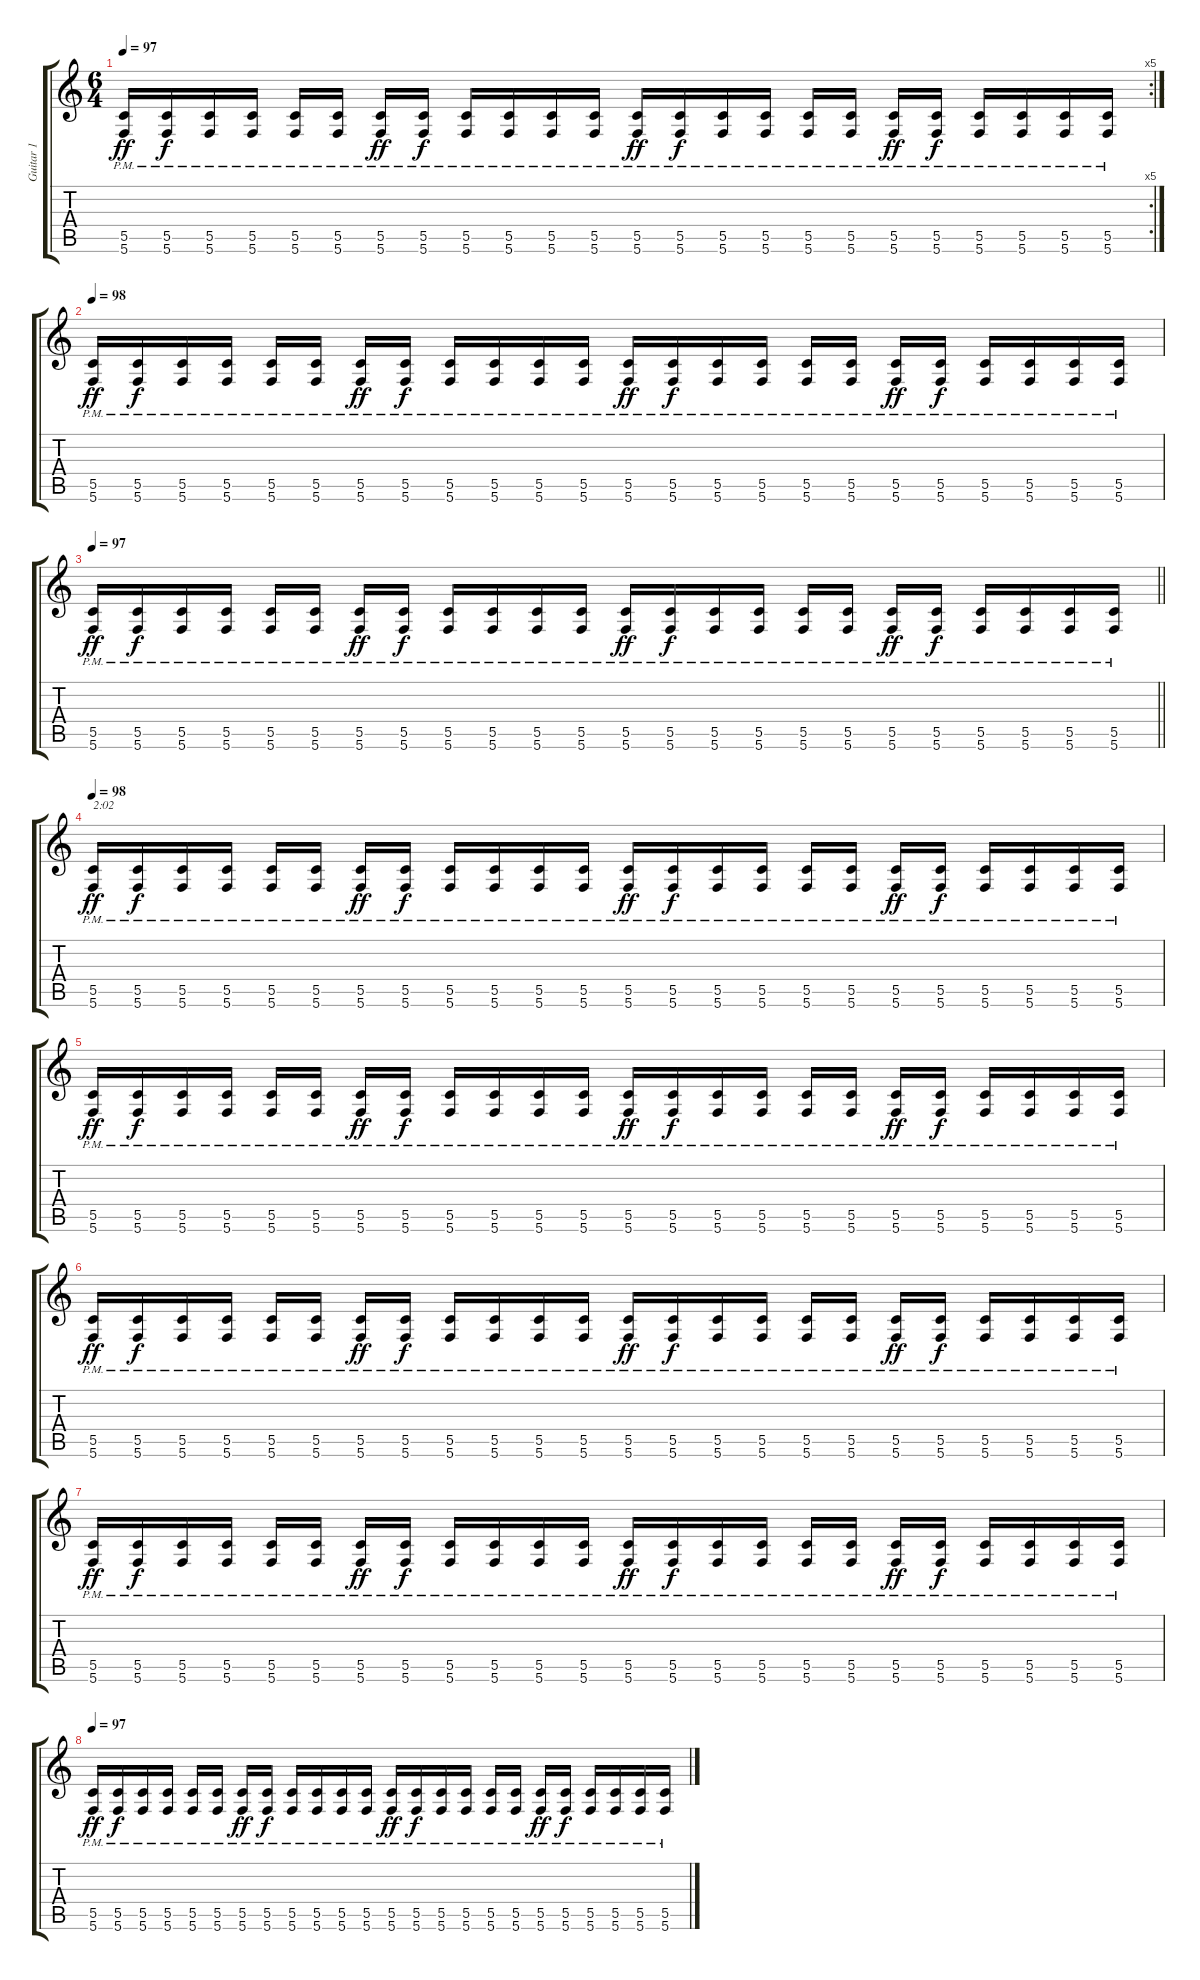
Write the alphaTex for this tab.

\track ("Guitar 1" "Guitar 1") {instrument distortionguitar}
\staff {score tabs}
\tuning (E4 C4 G3 C3 G2 C2) {hide}
\rc 5
\ts (6 4)
\tempo 97
\clef g2
\ks c
(5.5{pm} 5.6{pm}).16{dy ff} (5.5{pm} 5.6{pm}).16{dy f} (5.5{pm} 5.6{pm}).16 (5.5{pm} 5.6{pm}).16 (5.5{pm} 5.6{pm}).16 (5.5{pm} 5.6{pm}).16{beam split} (5.5{pm} 5.6{pm}).16{dy ff} (5.5{pm} 5.6{pm}).16{dy f} (5.5{pm} 5.6{pm}).16 (5.5{pm} 5.6{pm}).16 (5.5{pm} 5.6{pm}).16 (5.5{pm} 5.6{pm}).16 (5.5{pm} 5.6{pm}).16{dy ff} (5.5{pm} 5.6{pm}).16{dy f} (5.5{pm} 5.6{pm}).16 (5.5{pm} 5.6{pm}).16 (5.5{pm} 5.6{pm}).16 (5.5{pm} 5.6{pm}).16{beam split} (5.5{pm} 5.6{pm}).16{dy ff} (5.5{pm} 5.6{pm}).16{dy f} (5.5{pm} 5.6{pm}).16 (5.5{pm} 5.6{pm}).16 (5.5{pm} 5.6{pm}).16 (5.5{pm} 5.6{pm}).16 |
\tempo 98
(5.5{pm} 5.6{pm}).16{dy ff} (5.5{pm} 5.6{pm}).16{dy f} (5.5{pm} 5.6{pm}).16 (5.5{pm} 5.6{pm}).16 (5.5{pm} 5.6{pm}).16 (5.5{pm} 5.6{pm}).16{beam split} (5.5{pm} 5.6{pm}).16{dy ff} (5.5{pm} 5.6{pm}).16{dy f} (5.5{pm} 5.6{pm}).16 (5.5{pm} 5.6{pm}).16 (5.5{pm} 5.6{pm}).16 (5.5{pm} 5.6{pm}).16 (5.5{pm} 5.6{pm}).16{dy ff} (5.5{pm} 5.6{pm}).16{dy f} (5.5{pm} 5.6{pm}).16 (5.5{pm} 5.6{pm}).16 (5.5{pm} 5.6{pm}).16 (5.5{pm} 5.6{pm}).16{beam split} (5.5{pm} 5.6{pm}).16{dy ff} (5.5{pm} 5.6{pm}).16{dy f} (5.5{pm} 5.6{pm}).16 (5.5{pm} 5.6{pm}).16 (5.5{pm} 5.6{pm}).16 (5.5{pm} 5.6{pm}).16 |
\tempo 97
\barLineRight lightlight
(5.5{pm} 5.6{pm}).16{dy ff} (5.5{pm} 5.6{pm}).16{dy f} (5.5{pm} 5.6{pm}).16 (5.5{pm} 5.6{pm}).16 (5.5{pm} 5.6{pm}).16 (5.5{pm} 5.6{pm}).16{beam split} (5.5{pm} 5.6{pm}).16{dy ff} (5.5{pm} 5.6{pm}).16{dy f} (5.5{pm} 5.6{pm}).16 (5.5{pm} 5.6{pm}).16 (5.5{pm} 5.6{pm}).16 (5.5{pm} 5.6{pm}).16 (5.5{pm} 5.6{pm}).16{dy ff} (5.5{pm} 5.6{pm}).16{dy f} (5.5{pm} 5.6{pm}).16 (5.5{pm} 5.6{pm}).16 (5.5{pm} 5.6{pm}).16 (5.5{pm} 5.6{pm}).16{beam split} (5.5{pm} 5.6{pm}).16{dy ff} (5.5{pm} 5.6{pm}).16{dy f} (5.5{pm} 5.6{pm}).16 (5.5{pm} 5.6{pm}).16 (5.5{pm} 5.6{pm}).16 (5.5{pm} 5.6{pm}).16 |
\tempo 98
(5.5{pm} 5.6{pm}).16{txt "2:02" dy ff} (5.5{pm} 5.6{pm}).16{dy f} (5.5{pm} 5.6{pm}).16 (5.5{pm} 5.6{pm}).16 (5.5{pm} 5.6{pm}).16 (5.5{pm} 5.6{pm}).16{beam split} (5.5{pm} 5.6{pm}).16{dy ff} (5.5{pm} 5.6{pm}).16{dy f} (5.5{pm} 5.6{pm}).16 (5.5{pm} 5.6{pm}).16 (5.5{pm} 5.6{pm}).16 (5.5{pm} 5.6{pm}).16 (5.5{pm} 5.6{pm}).16{dy ff} (5.5{pm} 5.6{pm}).16{dy f} (5.5{pm} 5.6{pm}).16 (5.5{pm} 5.6{pm}).16 (5.5{pm} 5.6{pm}).16 (5.5{pm} 5.6{pm}).16{beam split} (5.5{pm} 5.6{pm}).16{dy ff} (5.5{pm} 5.6{pm}).16{dy f} (5.5{pm} 5.6{pm}).16 (5.5{pm} 5.6{pm}).16 (5.5{pm} 5.6{pm}).16 (5.5{pm} 5.6{pm}).16 |
(5.5{pm} 5.6{pm}).16{dy ff} (5.5{pm} 5.6{pm}).16{dy f} (5.5{pm} 5.6{pm}).16 (5.5{pm} 5.6{pm}).16 (5.5{pm} 5.6{pm}).16 (5.5{pm} 5.6{pm}).16{beam split} (5.5{pm} 5.6{pm}).16{dy ff} (5.5{pm} 5.6{pm}).16{dy f} (5.5{pm} 5.6{pm}).16 (5.5{pm} 5.6{pm}).16 (5.5{pm} 5.6{pm}).16 (5.5{pm} 5.6{pm}).16 (5.5{pm} 5.6{pm}).16{dy ff} (5.5{pm} 5.6{pm}).16{dy f} (5.5{pm} 5.6{pm}).16 (5.5{pm} 5.6{pm}).16 (5.5{pm} 5.6{pm}).16 (5.5{pm} 5.6{pm}).16{beam split} (5.5{pm} 5.6{pm}).16{dy ff} (5.5{pm} 5.6{pm}).16{dy f} (5.5{pm} 5.6{pm}).16 (5.5{pm} 5.6{pm}).16 (5.5{pm} 5.6{pm}).16 (5.5{pm} 5.6{pm}).16 |
(5.5{pm} 5.6{pm}).16{dy ff} (5.5{pm} 5.6{pm}).16{dy f} (5.5{pm} 5.6{pm}).16 (5.5{pm} 5.6{pm}).16 (5.5{pm} 5.6{pm}).16 (5.5{pm} 5.6{pm}).16{beam split} (5.5{pm} 5.6{pm}).16{dy ff} (5.5{pm} 5.6{pm}).16{dy f} (5.5{pm} 5.6{pm}).16 (5.5{pm} 5.6{pm}).16 (5.5{pm} 5.6{pm}).16 (5.5{pm} 5.6{pm}).16 (5.5{pm} 5.6{pm}).16{dy ff} (5.5{pm} 5.6{pm}).16{dy f} (5.5{pm} 5.6{pm}).16 (5.5{pm} 5.6{pm}).16 (5.5{pm} 5.6{pm}).16 (5.5{pm} 5.6{pm}).16{beam split} (5.5{pm} 5.6{pm}).16{dy ff} (5.5{pm} 5.6{pm}).16{dy f} (5.5{pm} 5.6{pm}).16 (5.5{pm} 5.6{pm}).16 (5.5{pm} 5.6{pm}).16 (5.5{pm} 5.6{pm}).16 |
(5.5{pm} 5.6{pm}).16{dy ff} (5.5{pm} 5.6{pm}).16{dy f} (5.5{pm} 5.6{pm}).16 (5.5{pm} 5.6{pm}).16 (5.5{pm} 5.6{pm}).16 (5.5{pm} 5.6{pm}).16{beam split} (5.5{pm} 5.6{pm}).16{dy ff} (5.5{pm} 5.6{pm}).16{dy f} (5.5{pm} 5.6{pm}).16 (5.5{pm} 5.6{pm}).16 (5.5{pm} 5.6{pm}).16 (5.5{pm} 5.6{pm}).16 (5.5{pm} 5.6{pm}).16{dy ff} (5.5{pm} 5.6{pm}).16{dy f} (5.5{pm} 5.6{pm}).16 (5.5{pm} 5.6{pm}).16 (5.5{pm} 5.6{pm}).16 (5.5{pm} 5.6{pm}).16{beam split} (5.5{pm} 5.6{pm}).16{dy ff} (5.5{pm} 5.6{pm}).16{dy f} (5.5{pm} 5.6{pm}).16 (5.5{pm} 5.6{pm}).16 (5.5{pm} 5.6{pm}).16 (5.5{pm} 5.6{pm}).16 |
\tempo 97
(5.5{pm} 5.6{pm}).16{dy ff} (5.5{pm} 5.6{pm}).16{dy f} (5.5{pm} 5.6{pm}).16 (5.5{pm} 5.6{pm}).16 (5.5{pm} 5.6{pm}).16 (5.5{pm} 5.6{pm}).16{beam split} (5.5{pm} 5.6{pm}).16{dy ff} (5.5{pm} 5.6{pm}).16{dy f} (5.5{pm} 5.6{pm}).16 (5.5{pm} 5.6{pm}).16 (5.5{pm} 5.6{pm}).16 (5.5{pm} 5.6{pm}).16 (5.5{pm} 5.6{pm}).16{dy ff} (5.5{pm} 5.6{pm}).16{dy f} (5.5{pm} 5.6{pm}).16 (5.5{pm} 5.6{pm}).16 (5.5{pm} 5.6{pm}).16 (5.5{pm} 5.6{pm}).16{beam split} (5.5{pm} 5.6{pm}).16{dy ff} (5.5{pm} 5.6{pm}).16{dy f} (5.5{pm} 5.6{pm}).16 (5.5{pm} 5.6{pm}).16 (5.5{pm} 5.6{pm}).16 (5.5{pm} 5.6{pm}).16
